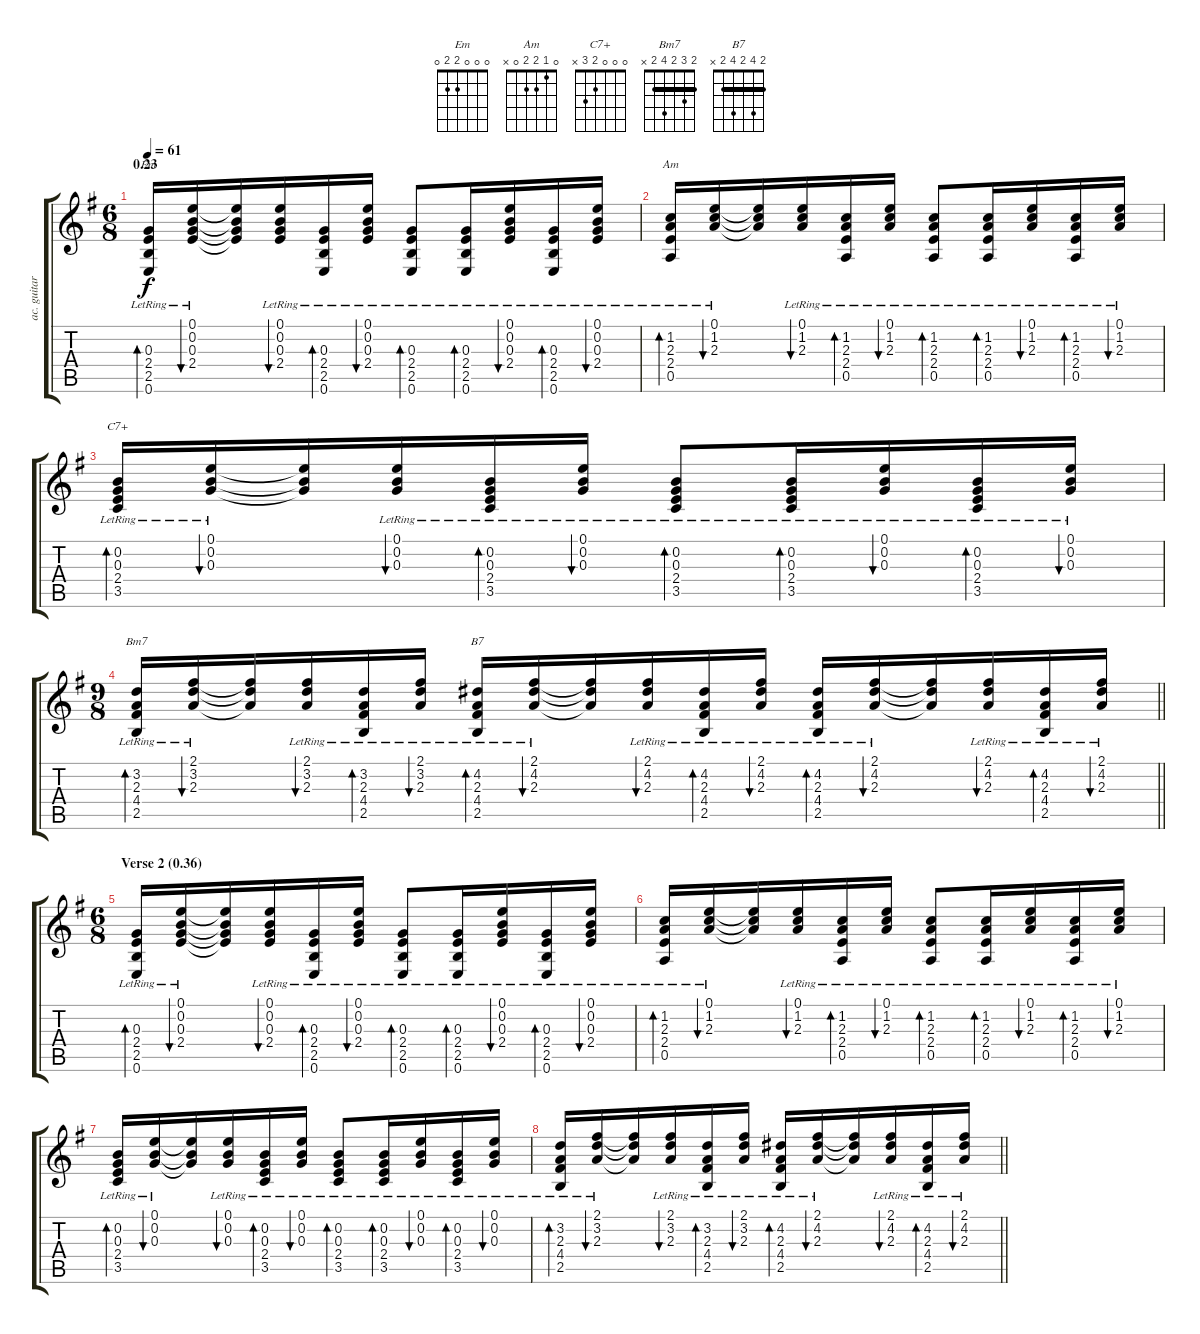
\track ("ac. guitar" "ac. guitar") {instrument acousticguitarnylon}
\staff {score tabs}
\tuning (E4 B3 G3 D3 A2 E2) {hide}
\chord ("Em" 0 0 0 2 2 0)
\chord ("Am" 0 1 2 2 0 x)
\chord ("C7+" 0 0 0 2 3 x)
\chord ("Bm7" 2 3 2 4 2 x) {barre 2}
\chord ("B7" 2 4 2 4 2 x) {barre 2}
\ts (6 8)
\section ("" "0.23")
\tempo 61
\clef g2
\ks g
(0.3{lr} 2.4{lr} 2.5{lr} 0.6{lr}).16{bd 30 ch "Em" dy f} (0.1{lr} 0.2{lr} 0.3{lr} 2.4{lr}).16{bu 30} (0.1{t} 0.2{t} 0.3{t} 2.4{t}).16 (0.1{lr} 0.2{lr} 0.3{lr} 2.4{lr}).16{bu 30} (0.3{lr} 2.4{lr} 2.5{lr} 0.6{lr}).16{bd 30} (0.1{lr} 0.2{lr} 0.3{lr} 2.4{lr}).16{bu 30} (0.3{lr} 2.4{lr} 2.5{lr} 0.6{lr}).8{bd 30} (0.3{lr} 2.4{lr} 2.5{lr} 0.6{lr}).16{bd 30} (0.1{lr} 0.2{lr} 0.3{lr} 2.4{lr}).16{bu 30} (0.3{lr} 2.4{lr} 2.5{lr} 0.6{lr}).16{bd 30} (0.1{lr} 0.2{lr} 0.3{lr} 2.4{lr}).16{bu 30} |
(1.2{lr} 2.3{lr} 2.4{lr} 0.5{lr}).16{bd 30 ch "Am"} (0.1{lr} 1.2{lr} 2.3{lr}).16{bu 30} (0.1{t} 1.2{t} 2.3{t}).16 (0.1{lr} 1.2{lr} 2.3{lr}).16{bu 30} (1.2{lr} 2.3{lr} 2.4{lr} 0.5{lr}).16{bd 30} (0.1{lr} 1.2{lr} 2.3{lr}).16{bu 30} (1.2{lr} 2.3{lr} 2.4{lr} 0.5{lr}).8{bd 30} (1.2{lr} 2.3{lr} 2.4{lr} 0.5{lr}).16{bd 30} (0.1{lr} 1.2{lr} 2.3{lr}).16{bu 30} (1.2{lr} 2.3{lr} 2.4{lr} 0.5{lr}).16{bd 30} (0.1{lr} 1.2{lr} 2.3{lr}).16{bu 30} |
(0.2{lr} 0.3{lr} 2.4{lr} 3.5{lr}).16{bd 30 ch "C7+"} (0.1{lr} 0.2{lr} 0.3{lr}).16{bu 30} (0.1{t} 0.2{t} 0.3{t}).16 (0.1{lr} 0.2{lr} 0.3{lr}).16{bu 30} (0.2{lr} 0.3{lr} 2.4{lr} 3.5{lr}).16{bd 30} (0.1{lr} 0.2{lr} 0.3{lr}).16{bu 30} (0.2{lr} 0.3{lr} 2.4{lr} 3.5{lr}).8{bd 30} (0.2{lr} 0.3{lr} 2.4{lr} 3.5{lr}).16{bd 30} (0.1{lr} 0.2{lr} 0.3{lr}).16{bu 30} (0.2{lr} 0.3{lr} 2.4{lr} 3.5{lr}).16{bd 30} (0.1{lr} 0.2{lr} 0.3{lr}).16{bu 30} |
\ts (9 8)
\barLineRight lightlight
(3.2{lr} 2.3{lr} 4.4{lr} 2.5{lr}).16{bd 30 ch "Bm7"} (2.1{lr} 3.2{lr} 2.3{lr}).16{bu 30} (2.1{t} 3.2{t} 2.3{t}).16 (2.1{lr} 3.2{lr} 2.3{lr}).16{bu 30} (3.2{lr} 2.3{lr} 4.4{lr} 2.5{lr}).16{bd 30} (2.1{lr} 3.2{lr} 2.3{lr}).16{bu 30} (4.2{lr} 2.3{lr} 4.4{lr} 2.5{lr}).16{bd 30 ch "B7"} (2.1{lr} 4.2{lr} 2.3{lr}).16{bu 30} (2.1{t} 4.2{t} 2.3{t}).16 (2.1{lr} 4.2{lr} 2.3{lr}).16{bu 30} (4.2{lr} 2.3{lr} 4.4{lr} 2.5{lr}).16{bd 30} (2.1{lr} 4.2{lr} 2.3{lr}).16{bu 30} (4.2{lr} 2.3{lr} 4.4{lr} 2.5{lr}).16{bd 30} (2.1{lr} 4.2{lr} 2.3{lr}).16{bu 30} (2.1{t} 4.2{t} 2.3{t}).16 (2.1{lr} 4.2{lr} 2.3{lr}).16{bu 30} (4.2{lr} 2.3{lr} 4.4{lr} 2.5{lr}).16{bd 30} (2.1{lr} 4.2{lr} 2.3{lr}).16{bu 30} |
\ts (6 8)
\section ("" "Verse 2 (0.36)")
(0.3{lr} 2.4{lr} 2.5{lr} 0.6{lr}).16{bd 30} (0.1{lr} 0.2{lr} 0.3{lr} 2.4{lr}).16{bu 30} (0.1{t} 0.2{t} 0.3{t} 2.4{t}).16 (0.1{lr} 0.2{lr} 0.3{lr} 2.4{lr}).16{bu 30} (0.3{lr} 2.4{lr} 2.5{lr} 0.6{lr}).16{bd 30} (0.1{lr} 0.2{lr} 0.3{lr} 2.4{lr}).16{bu 30} (0.3{lr} 2.4{lr} 2.5{lr} 0.6{lr}).8{bd 30} (0.3{lr} 2.4{lr} 2.5{lr} 0.6{lr}).16{bd 30} (0.1{lr} 0.2{lr} 0.3{lr} 2.4{lr}).16{bu 30} (0.3{lr} 2.4{lr} 2.5{lr} 0.6{lr}).16{bd 30} (0.1{lr} 0.2{lr} 0.3{lr} 2.4{lr}).16{bu 30} |
(1.2{lr} 2.3{lr} 2.4{lr} 0.5{lr}).16{bd 30} (0.1{lr} 1.2{lr} 2.3{lr}).16{bu 30} (0.1{t} 1.2{t} 2.3{t}).16 (0.1{lr} 1.2{lr} 2.3{lr}).16{bu 30} (1.2{lr} 2.3{lr} 2.4{lr} 0.5{lr}).16{bd 30} (0.1{lr} 1.2{lr} 2.3{lr}).16{bu 30} (1.2{lr} 2.3{lr} 2.4{lr} 0.5{lr}).8{bd 30} (1.2{lr} 2.3{lr} 2.4{lr} 0.5{lr}).16{bd 30} (0.1{lr} 1.2{lr} 2.3{lr}).16{bu 30} (1.2{lr} 2.3{lr} 2.4{lr} 0.5{lr}).16{bd 30} (0.1{lr} 1.2{lr} 2.3{lr}).16{bu 30} |
(0.2{lr} 0.3{lr} 2.4{lr} 3.5{lr}).16{bd 30} (0.1{lr} 0.2{lr} 0.3{lr}).16{bu 30} (0.1{t} 0.2{t} 0.3{t}).16 (0.1{lr} 0.2{lr} 0.3{lr}).16{bu 30} (0.2{lr} 0.3{lr} 2.4{lr} 3.5{lr}).16{bd 30} (0.1{lr} 0.2{lr} 0.3{lr}).16{bu 30} (0.2{lr} 0.3{lr} 2.4{lr} 3.5{lr}).8{bd 30} (0.2{lr} 0.3{lr} 2.4{lr} 3.5{lr}).16{bd 30} (0.1{lr} 0.2{lr} 0.3{lr}).16{bu 30} (0.2{lr} 0.3{lr} 2.4{lr} 3.5{lr}).16{bd 30} (0.1{lr} 0.2{lr} 0.3{lr}).16{bu 30} |
\barLineRight lightlight
(3.2{lr} 2.3{lr} 4.4{lr} 2.5{lr}).16{bd 30} (2.1{lr} 3.2{lr} 2.3{lr}).16{bu 30} (2.1{t} 3.2{t} 2.3{t}).16 (2.1{lr} 3.2{lr} 2.3{lr}).16{bu 30} (3.2{lr} 2.3{lr} 4.4{lr} 2.5{lr}).16{bd 30} (2.1{lr} 3.2{lr} 2.3{lr}).16{bu 30} (4.2{lr} 2.3{lr} 4.4{lr} 2.5{lr}).16{bd 30} (2.1{lr} 4.2{lr} 2.3{lr}).16{bu 30} (2.1{t} 4.2{t} 2.3{t}).16 (2.1{lr} 4.2{lr} 2.3{lr}).16{bu 30} (4.2{lr} 2.3{lr} 4.4{lr} 2.5{lr}).16{bd 30} (2.1{lr} 4.2{lr} 2.3{lr}).16{bu 30}
